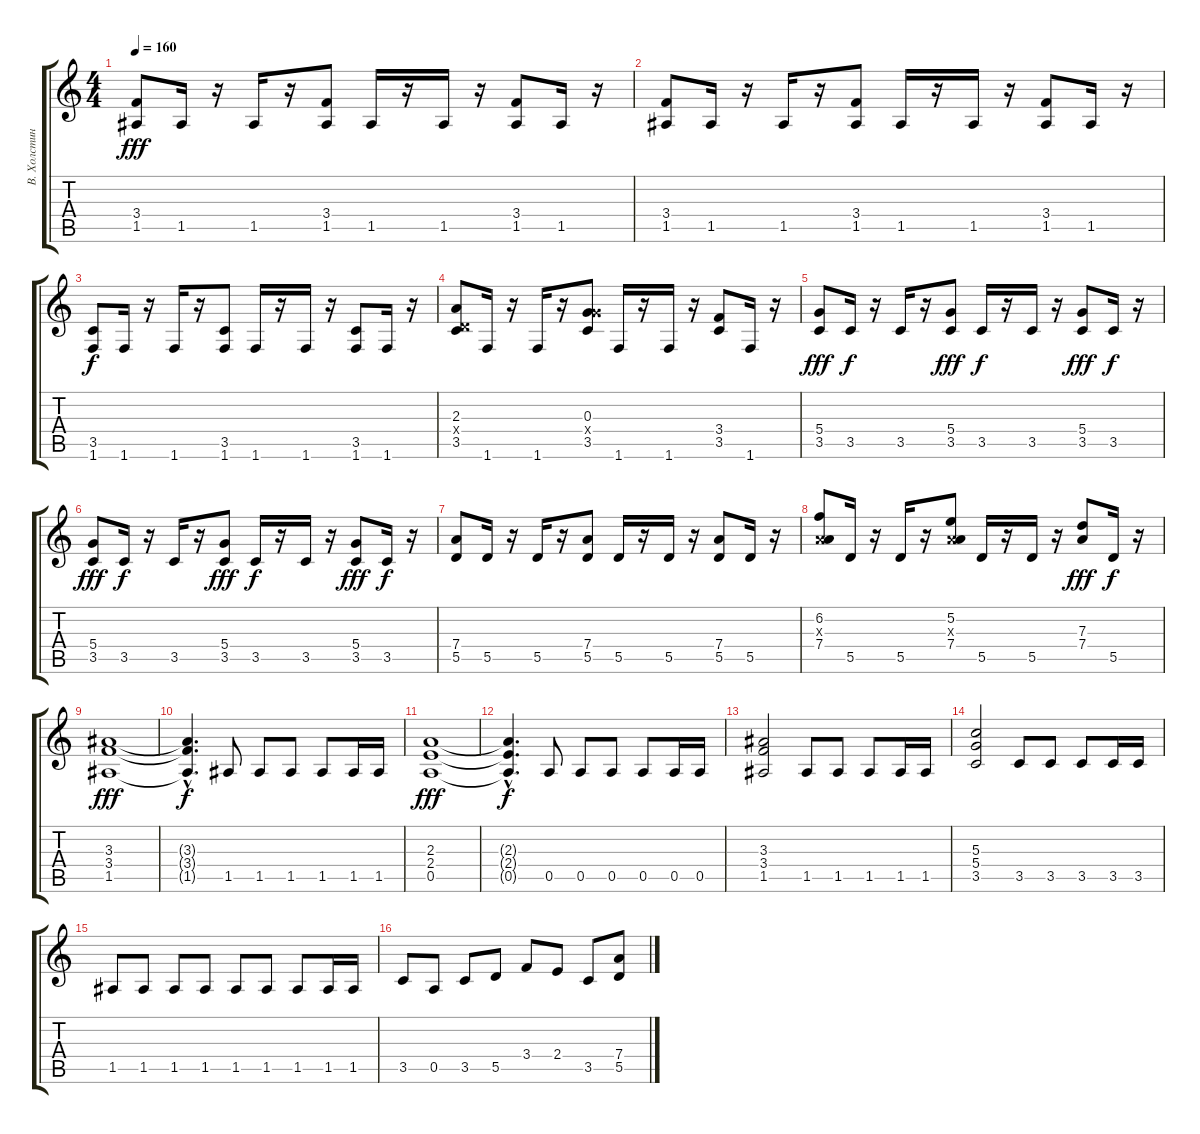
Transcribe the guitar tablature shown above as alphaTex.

\track ("B. Холстинин" "B. Холстин") {instrument distortionguitar}
\staff {score tabs}
\tuning (E4 B3 G3 D3 A2 E2) {hide}
\ts (4 4)
\tempo 160
\clef g2
\ks c
(3.4 1.5).8{dy fff} 1.5.16 r.16 1.5.16 r.16 (3.4 1.5).8 1.5.16 r.16 1.5.16 r.16 (3.4 1.5).8 1.5.16 r.16 |
(3.4 1.5).8 1.5.16 r.16 1.5.16 r.16 (3.4 1.5).8 1.5.16 r.16 1.5.16 r.16 (3.4 1.5).8 1.5.16 r.16 |
(3.5 1.6).8{dy f} 1.6.16 r.16 1.6.16 r.16 (3.5 1.6).8 1.6.16 r.16 1.6.16 r.16 (3.5 1.6).8 1.6.16 r.16 |
(2.3 0.4{x} 3.5).8 1.6.16 r.16 1.6.16 r.16 (0.3 5.4{x} 3.5).8 1.6.16 r.16 1.6.16 r.16 (3.4 3.5).8 1.6.16 r.16 |
(5.4 3.5).8{dy fff} 3.5.16{dy f} r.16 3.5.16 r.16 (5.4 3.5).8{dy fff} 3.5.16{dy f} r.16 3.5.16 r.16 (5.4 3.5).8{dy fff} 3.5.16{dy f} r.16 |
(5.4 3.5).8{dy fff} 3.5.16{dy f} r.16 3.5.16 r.16 (5.4 3.5).8{dy fff} 3.5.16{dy f} r.16 3.5.16 r.16 (5.4 3.5).8{dy fff} 3.5.16{dy f} r.16 |
(7.4 5.5).8 5.5.16 r.16 5.5.16 r.16 (7.4 5.5).8 5.5.16 r.16 5.5.16 r.16 (7.4 5.5).8 5.5.16 r.16 |
(6.2 2.3{x} 7.4).8 5.5.16 r.16 5.5.16 r.16 (5.2 2.3{x} 7.4).8 5.5.16 r.16 5.5.16 r.16 (7.3 7.4).8{dy fff} 5.5.16{dy f} r.16 |
(3.3 3.4 1.5).1{dy fff} |
(3.3{hac t} 3.4{hac t} 1.5{hac t}).4{d dy f} 1.5.8 1.5.8 1.5.8 1.5.8 1.5.16 1.5.16 |
(2.3 2.4 0.5).1{dy fff} |
(2.3{hac t} 2.4{hac t} 0.5{hac t}).4{d dy f} 0.5.8 0.5.8 0.5.8 0.5.8 0.5.16 0.5.16 |
(3.3 3.4 1.5).2 1.5.8 1.5.8 1.5.8 1.5.16 1.5.16 |
(5.3 5.4 3.5).2 3.5.8 3.5.8 3.5.8 3.5.16 3.5.16 |
1.5.8 1.5.8 1.5.8 1.5.8 1.5.8 1.5.8 1.5.8 1.5.16 1.5.16 |
3.5.8 0.5.8 3.5.8 5.5.8 3.4.8 2.4.8 3.5.8 (7.4 5.5).8
